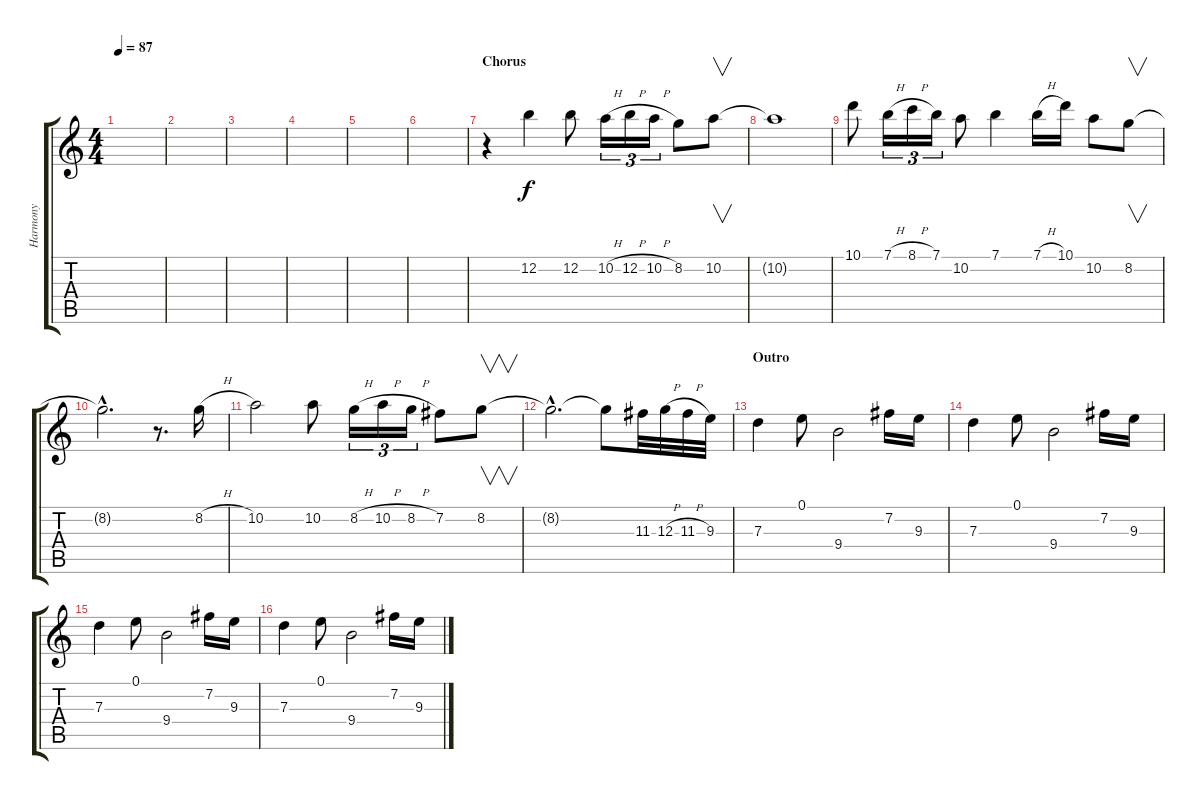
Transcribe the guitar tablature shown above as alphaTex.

\track ("Harmony" "Harmony") {instrument overdrivenguitar}
\staff {score tabs}
\tuning (E4 B3 G3 D3 A2 E2) {hide}
\ts (4 4)
\tempo 87
\clef g2
\ks c
|
|
|
|
|
\section ("" "")
|
\section ("" "Chorus")
r.4 12.2.4 12.2.8 10.2{h}.16{tu (3 2)} 12.2{h}.16{tu (3 2)} 10.2{h}.16{tu (3 2)} 8.2.8 10.2.8{v} |
10.2{t}.1 |
10.1.8 7.1{h}.16{tu (3 2)} 8.1{h}.16{tu (3 2)} 7.1.16{tu (3 2)} 10.2.8 7.1.4 7.1{h}.16 10.1.16 10.2.8 8.2.8{v} |
8.2{hac t}.2{d} r.8{d} 8.2{h}.16 |
10.2.2 10.2.8 8.2{h}.16{tu (3 2)} 10.2{h}.16{tu (3 2)} 8.2{h}.16{tu (3 2)} 7.2.8 8.2.8{v} |
8.2{hac t}.2{d} 8.2{t}.8 11.3.32 12.3{h}.32 11.3{h}.32 9.3.32 |
\section ("" "Outro")
7.3.4 0.1.8 9.4.2 7.2.16 9.3.16 |
7.3.4{volume 12} 0.1.8 9.4.2 7.2.16 9.3.16 |
7.3.4 0.1.8 9.4.2 7.2.16 9.3.16 |
7.3.4{volume 10} 0.1.8 9.4.2 7.2.16 9.3.16
